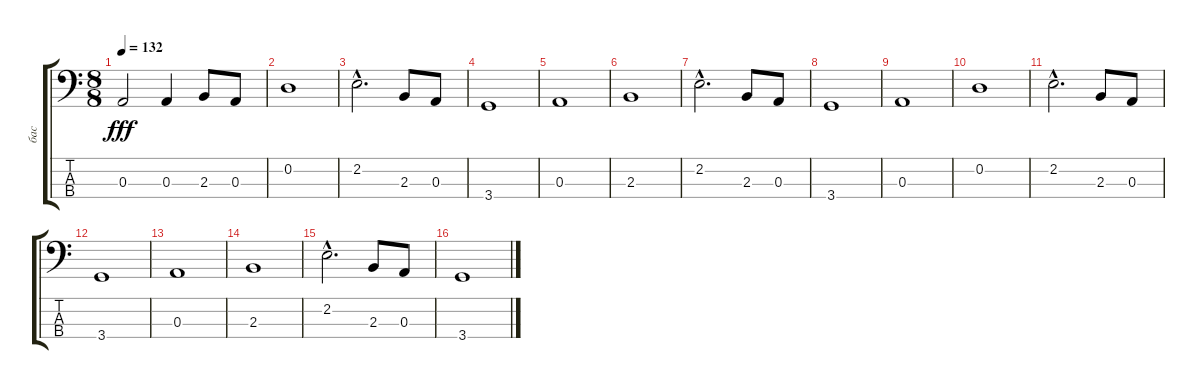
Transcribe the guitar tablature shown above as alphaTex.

\track ("бас" "бас") {instrument fretlessbass}
\staff {score tabs}
\tuning (G2 D2 A1 E1) {hide}
\ts (8 8)
\tempo 132
\clef f4
\ks c
0.3.2{dy fff} 0.3.4 2.3.8 0.3.8 |
0.2.1 |
2.2{hac}.2{d} 2.3.8 0.3.8 |
3.4.1 |
0.3.1 |
2.3.1 |
2.2{hac}.2{d} 2.3.8 0.3.8 |
3.4.1 |
0.3.1 |
0.2.1 |
2.2{hac}.2{d} 2.3.8 0.3.8 |
3.4.1 |
0.3.1 |
2.3.1 |
2.2{hac}.2{d} 2.3.8 0.3.8 |
3.4.1
